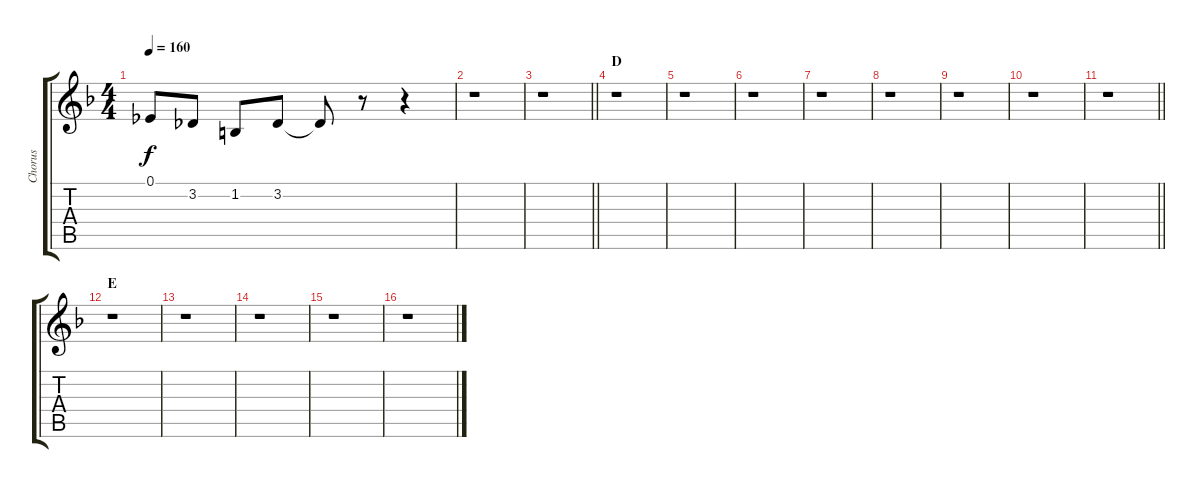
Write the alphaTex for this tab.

\track ("Chorus " "Chorus ") {instrument voiceoohs}
\staff {score tabs}
\tuning (Eb4 Bb3 Gb3 Db3 Ab2 Eb2) {hide}
\ts (4 4)
\tempo 160
\clef g2
\ks f
0.1.8{dy f} 3.2.8 1.2.8 3.2.8 3.2{t}.8 r.8 r.4 |
r.1 |
\barLineRight lightlight
r.1 |
\section ("" "D")
r.1 |
r.1 |
r.1 |
r.1 |
r.1 |
r.1 |
r.1 |
\barLineRight lightlight
r.1 |
\section ("" "E")
r.1 |
r.1 |
r.1 |
r.1 |
r.1
